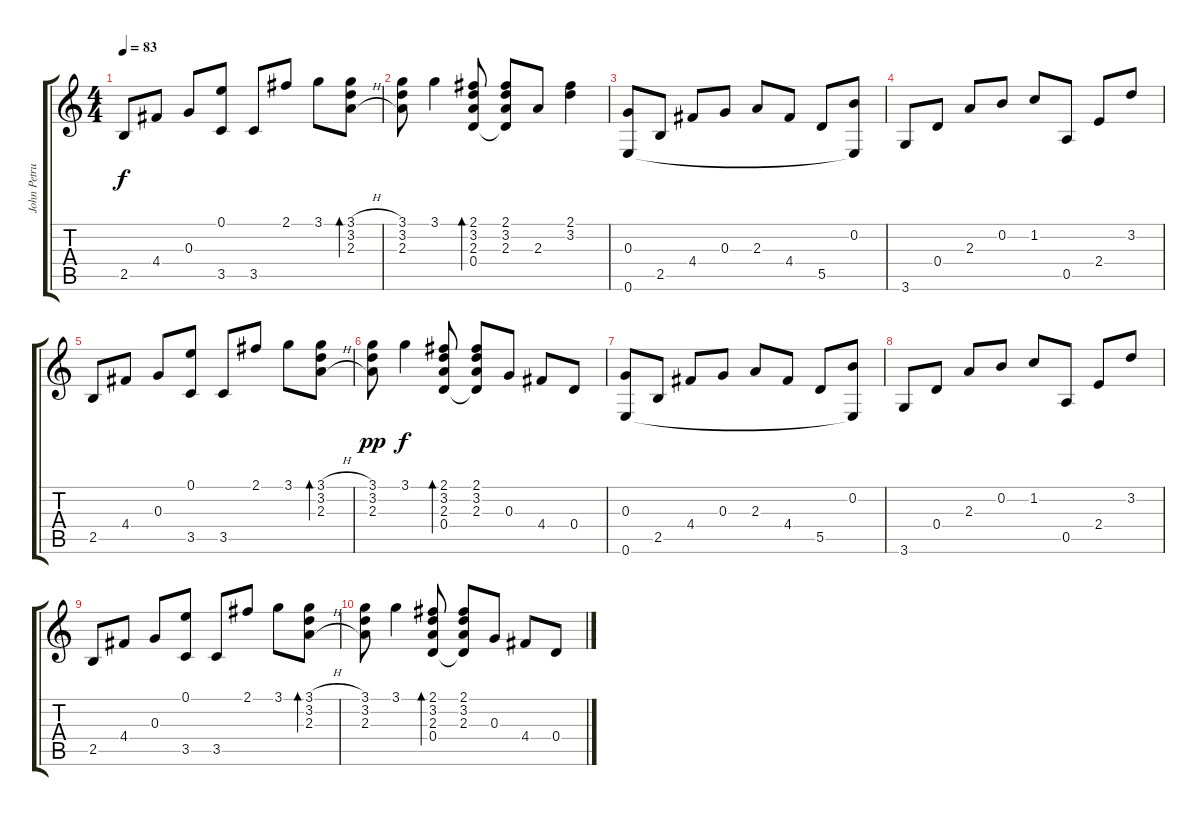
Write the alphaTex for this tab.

\track ("John Petrucci " "John Petru") {instrument acousticguitarnylon}
\staff {score tabs}
\tuning (E4 B3 G3 D3 A2 E2) {hide}
\ts (4 4)
\tempo 83
\clef g2
\ks c
2.5.8{dy f} 4.4.8 0.3.8 (0.1 3.5).8 3.5.8 2.1.8 3.1.8 (3.1{h} 3.2{h} 2.3{h}).8{bd 240} |
(3.1 3.2 2.3).8 3.1.4 (2.1 3.2 2.3 0.4).8{bd 60} (2.1 3.2 2.3 0.4{t}).8 2.3.8 (2.1 3.2).4 |
(0.3 0.6).8 2.5.8 4.4.8 0.3.8 2.3.8 4.4.8 5.5.8 (0.2 0.6{t}).8 |
3.6.8 0.4.8 2.3.8 0.2.8 1.2.8 0.5.8 2.4.8 3.2.8 |
2.5.8 4.4.8 0.3.8 (0.1 3.5).8 3.5.8 2.1.8 3.1.8 (3.1{h} 3.2{h} 2.3{h}).8{bd 240} |
(3.1 3.2 2.3).8{dy pp} 3.1.4{dy f} (2.1 3.2 2.3 0.4).8{bd 60} (2.1 3.2 2.3 0.4{t}).8 0.3.8 4.4.8 0.4.8 |
(0.3 0.6).8 2.5.8 4.4.8 0.3.8 2.3.8 4.4.8 5.5.8 (0.2 0.6{t}).8 |
3.6.8 0.4.8 2.3.8 0.2.8 1.2.8 0.5.8 2.4.8 3.2.8 |
2.5.8 4.4.8 0.3.8 (0.1 3.5).8 3.5.8 2.1.8 3.1.8 (3.1{h} 3.2{h} 2.3{h}).8{bd 240} |
(3.1 3.2 2.3).8 3.1.4 (2.1 3.2 2.3 0.4).8{bd 60} (2.1 3.2 2.3 0.4{t}).8 0.3.8 4.4.8 0.4.8
